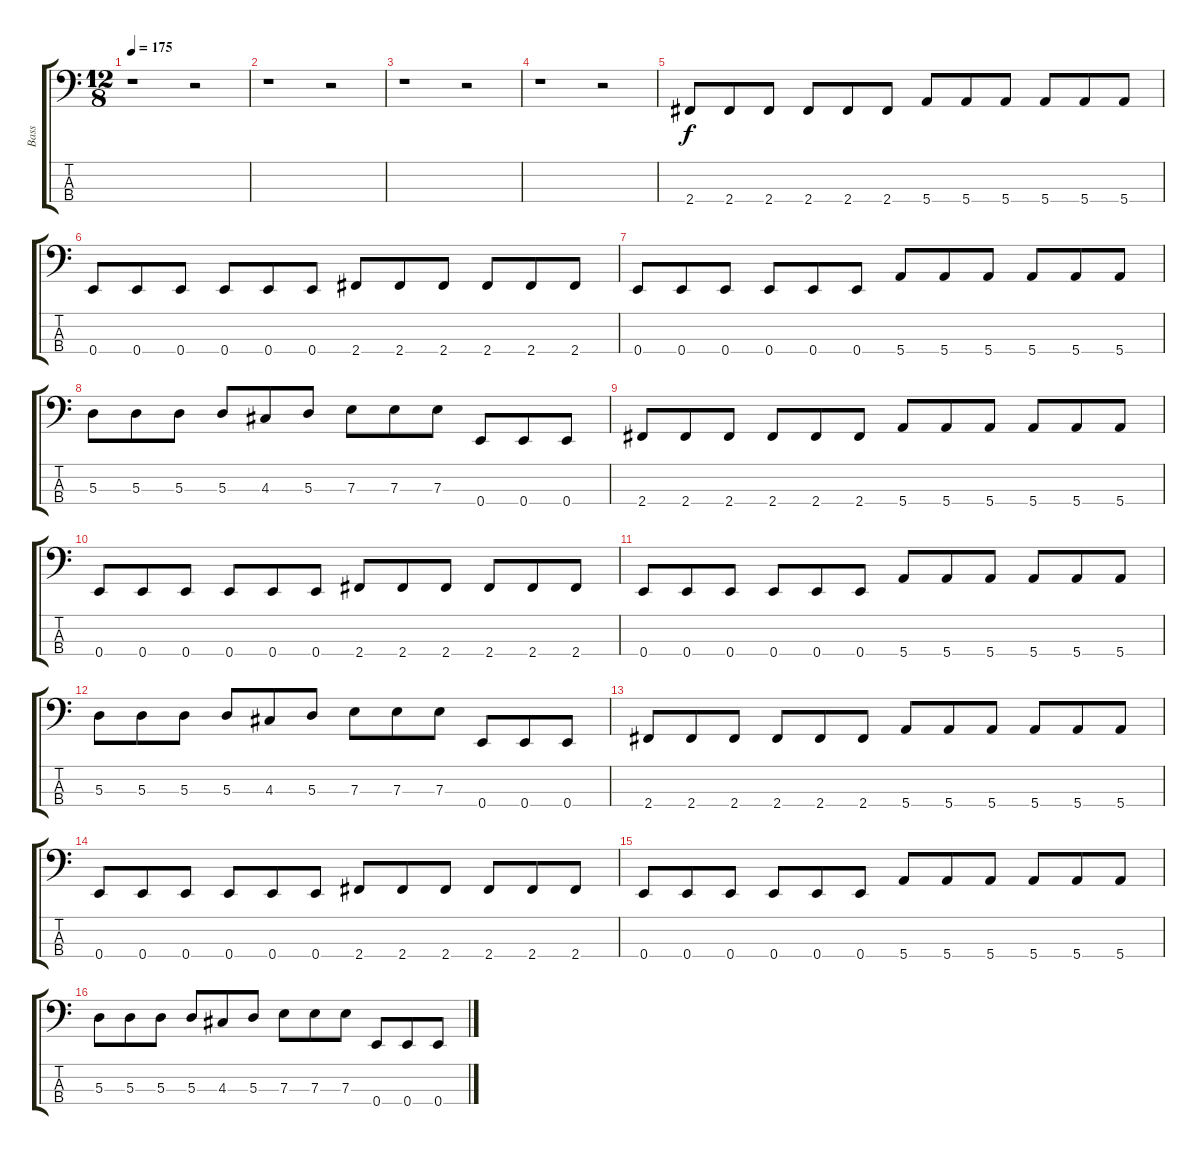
\track ("Bass" "Bass") {instrument electricbasspick}
\staff {score tabs}
\tuning (G2 D2 A1 E1) {hide}
\ts (12 8)
\tempo 175
\clef f4
\ks c
r.1{dy f} r.2 |
r.1 r.2 |
r.1 r.2 |
r.1 r.2 |
2.4.8 2.4.8 2.4.8 2.4.8 2.4.8 2.4.8 5.4.8 5.4.8 5.4.8 5.4.8 5.4.8 5.4.8 |
0.4.8 0.4.8 0.4.8 0.4.8 0.4.8 0.4.8 2.4.8 2.4.8 2.4.8 2.4.8 2.4.8 2.4.8 |
0.4.8 0.4.8 0.4.8 0.4.8 0.4.8 0.4.8 5.4.8 5.4.8 5.4.8 5.4.8 5.4.8 5.4.8 |
5.3.8 5.3.8 5.3.8 5.3.8 4.3.8 5.3.8 7.3.8 7.3.8 7.3.8 0.4.8 0.4.8 0.4.8 |
2.4.8 2.4.8 2.4.8 2.4.8 2.4.8 2.4.8 5.4.8 5.4.8 5.4.8 5.4.8 5.4.8 5.4.8 |
0.4.8 0.4.8 0.4.8 0.4.8 0.4.8 0.4.8 2.4.8 2.4.8 2.4.8 2.4.8 2.4.8 2.4.8 |
0.4.8 0.4.8 0.4.8 0.4.8 0.4.8 0.4.8 5.4.8 5.4.8 5.4.8 5.4.8 5.4.8 5.4.8 |
5.3.8 5.3.8 5.3.8 5.3.8 4.3.8 5.3.8 7.3.8 7.3.8 7.3.8 0.4.8 0.4.8 0.4.8 |
2.4.8 2.4.8 2.4.8 2.4.8 2.4.8 2.4.8 5.4.8 5.4.8 5.4.8 5.4.8 5.4.8 5.4.8 |
0.4.8 0.4.8 0.4.8 0.4.8 0.4.8 0.4.8 2.4.8 2.4.8 2.4.8 2.4.8 2.4.8 2.4.8 |
0.4.8 0.4.8 0.4.8 0.4.8 0.4.8 0.4.8 5.4.8 5.4.8 5.4.8 5.4.8 5.4.8 5.4.8 |
5.3.8 5.3.8 5.3.8 5.3.8 4.3.8 5.3.8 7.3.8 7.3.8 7.3.8 0.4.8 0.4.8 0.4.8
